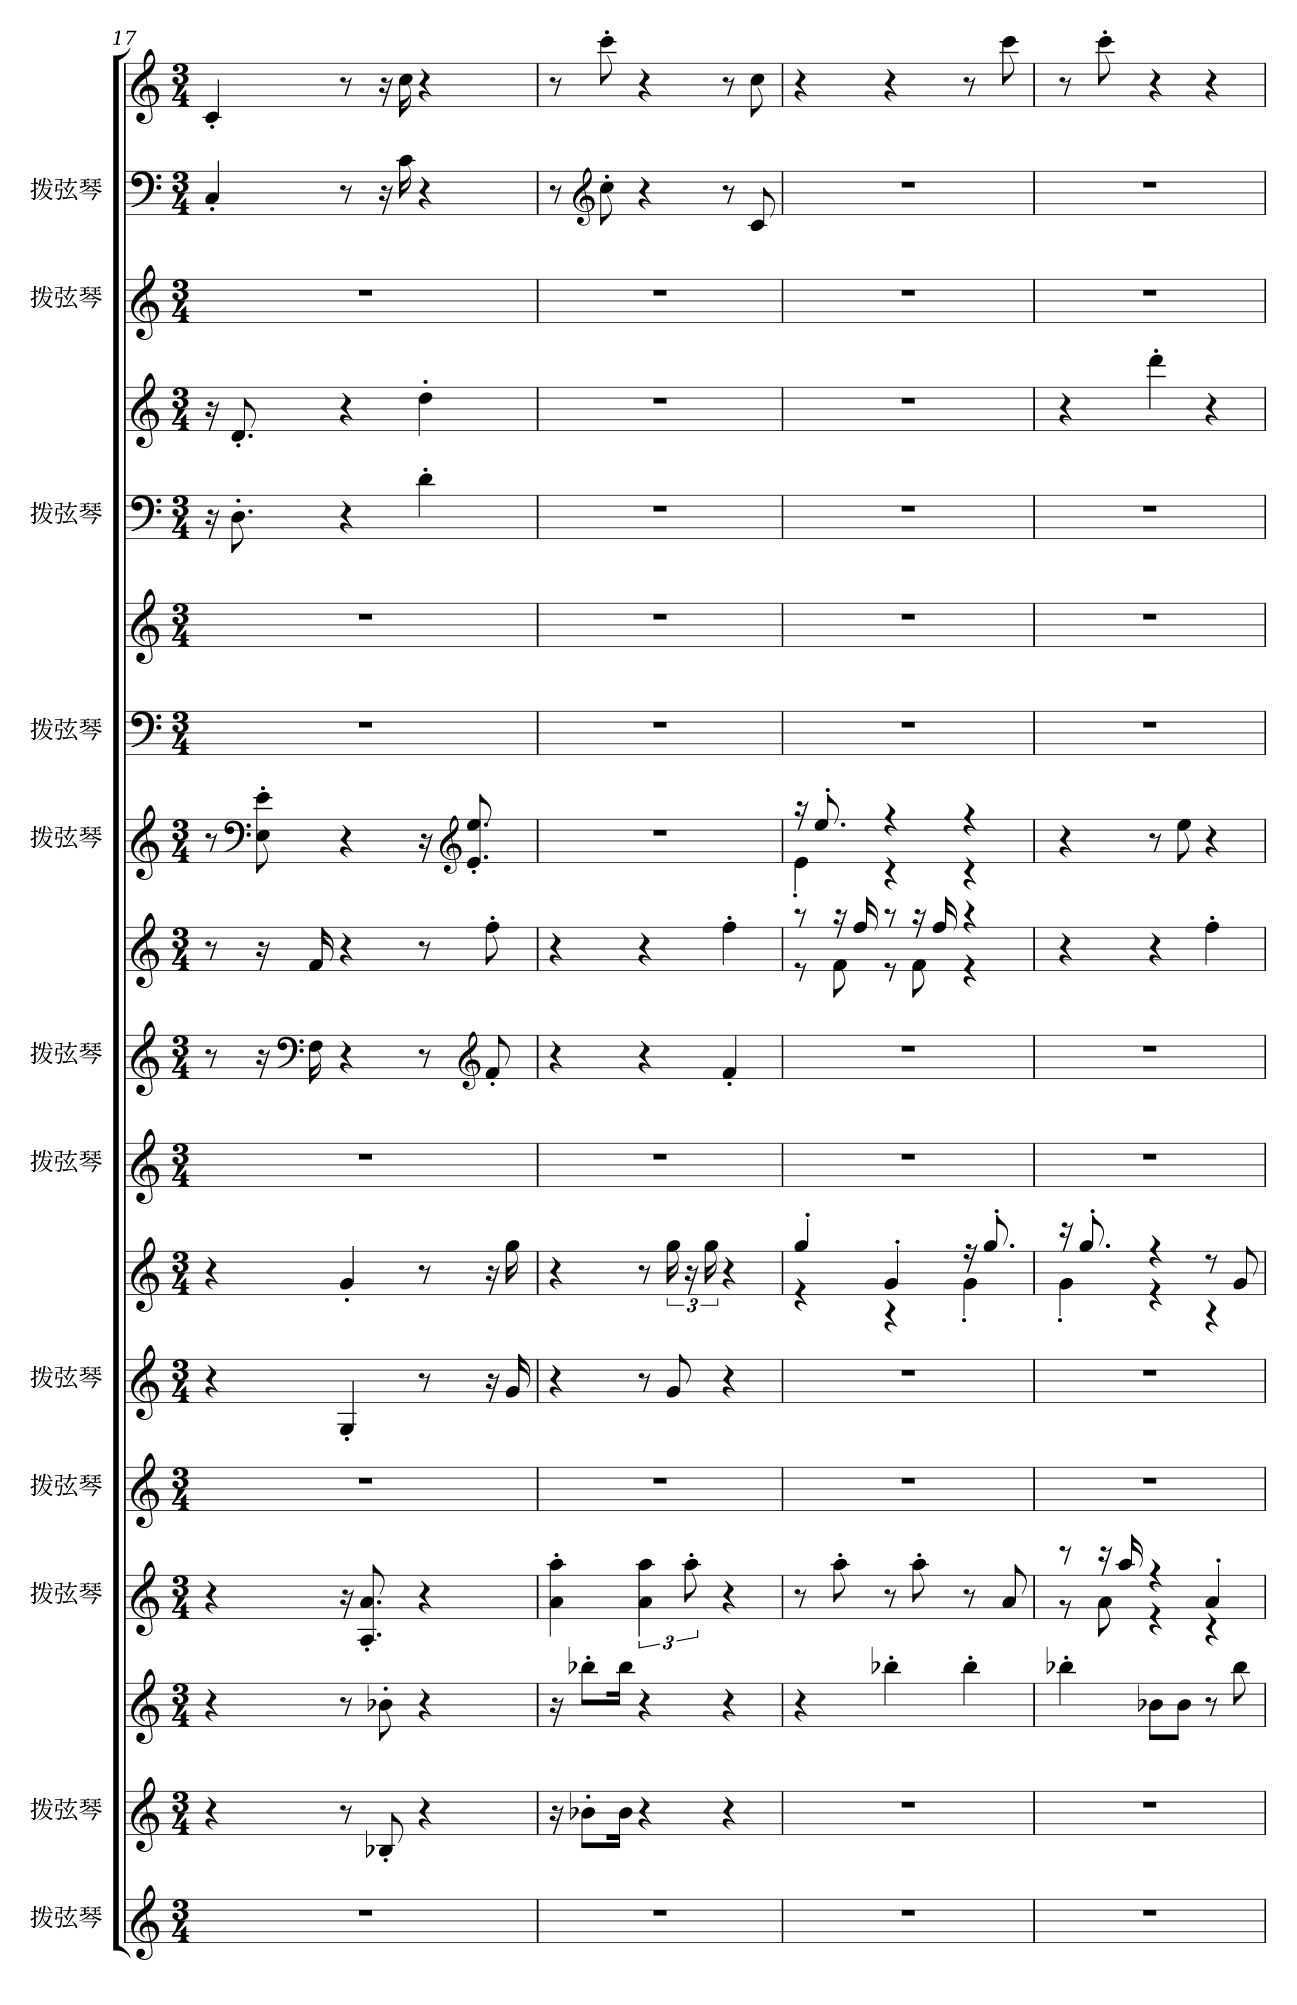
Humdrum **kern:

**kern	**kern	**kern	**kern	**kern	**kern	**kern	**kern	**kern	**kern	**kern	**kern	**kern	**kern	**kern	**kern	**kern	**kern
*part12	*part11	*part11	*part10	*part9	*part8	*part8	*part7	*part6	*part6	*part5	*part4	*part4	*part3	*part3	*part2	*part1	*part1
*staff18	*staff17	*staff16	*staff15	*staff14	*staff13	*staff12	*staff11	*staff10	*staff9	*staff8	*staff7	*staff6	*staff5	*staff4	*staff3	*staff2	*staff1
*I"拨弦琴	*I"拨弦琴	*	*I"拨弦琴	*I"拨弦琴	*I"拨弦琴	*	*I"拨弦琴	*I"拨弦琴	*	*I"拨弦琴	*I"拨弦琴	*	*I"拨弦琴	*	*I"拨弦琴	*I"拨弦琴	*
*clefG2	*clefG2	*clefG2	*clefG2	*clefG2	*clefG2	*clefG2	*clefG2	*clefG2	*clefG2	*clefG2	*clefF4	*clefG2	*clefF4	*clefG2	*clefG2	*clefF4	*clefG2
*k[]	*k[]	*k[]	*k[]	*k[]	*k[]	*k[]	*k[]	*k[]	*k[]	*k[]	*k[]	*k[]	*k[]	*k[]	*k[]	*k[]	*k[]
*M3/4	*M3/4	*M3/4	*M3/4	*M3/4	*M3/4	*M3/4	*M3/4	*M3/4	*M3/4	*M3/4	*M3/4	*M3/4	*M3/4	*M3/4	*M3/4	*M3/4	*M3/4
=17	=17	=17	=17	=17	=17	=17	=17	=17	=17	=17	=17	=17	=17	=17	=17	=17	=17
2.r	4r	4r	4r	2.r	4r	4r	2.r	8r	8r	8r	2.r	2.r	16r	16r	2.r	4C'/	4c'/
.	.	.	.	.	.	.	.	.	.	.	.	.	8.D'\	8.d'/	.	.	.
*	*	*	*	*	*	*	*	*	*	*clefF4	*	*	*	*	*	*	*
.	.	.	.	.	.	.	.	16r	16r	8E\' 8e\'	.	.	.	.	.	.	.
*	*	*	*	*	*	*	*	*clefF4	*	*	*	*	*	*	*	*	*
.	.	.	.	.	.	.	.	16F\	16f/	.	.	.	.	.	.	.	.
.	8r	8r	16r	.	4G'/	4g'/	.	4r	4r	4r	.	.	4r	4r	.	8r	8r
.	.	.	8.A/' 8.a/'	.	.	.	.	.	.	.	.	.	.	.	.	.	.
.	8B-X'/	8b-X'\	.	.	.	.	.	.	.	.	.	.	.	.	.	16r	16r
.	.	.	.	.	.	.	.	.	.	.	.	.	.	.	.	16c\	16cc\
.	4r	4r	4r	.	8r	8r	.	8r	8r	16r	.	.	4d'\	4dd'\	.	4r	4r
*	*	*	*	*	*	*	*	*	*	*clefG2	*	*	*	*	*	*	*
.	.	.	.	.	.	.	.	.	.	8.e/' 8.ee/'	.	.	.	.	.	.	.
*	*	*	*	*	*	*	*	*clefG2	*	*	*	*	*	*	*	*	*
.	.	.	.	.	16r	16r	.	8f'/	8ff'\	.	.	.	.	.	.	.	.
.	.	.	.	.	16g/	16gg\	.	.	.	.	.	.	.	.	.	.	.
!!LO:PB:g=z
=18	=18	=18	=18	=18	=18	=18	=18	=18	=18	=18	=18	=18	=18	=18	=18	=18	=18
2.r	16r	16r	4a\' 4aa\'	2.r	4r	4r	2.r	4r	4r	2.r	2.r	2.r	2.r	2.r	2.r	8r	8r
.	8b-X'\L	8bb-X'\L	.	.	.	.	.	.	.	.	.	.	.	.	.	.	.
*	*	*	*	*	*	*	*	*	*	*	*	*	*	*	*	*clefG2	*
.	.	.	.	.	.	.	.	.	.	.	.	.	.	.	.	8cc'\	8ccc'\
.	16b-\Jk	16bb-\Jk	.	.	.	.	.	.	.	.	.	.	.	.	.	.	.
.	4r	4r	6a\ 6aa\	.	8r	8r	.	4r	4r	.	.	.	.	.	.	4r	4r
.	.	.	.	.	8g/	24gg\	.	.	.	.	.	.	.	.	.	.	.
.	.	.	12aa'\	.	.	24r	.	.	.	.	.	.	.	.	.	.	.
.	.	.	.	.	.	24gg\	.	.	.	.	.	.	.	.	.	.	.
.	4r	4r	4r	.	4r	4r	.	4f'/	4ff'\	.	.	.	.	.	.	8r	8r
.	.	.	.	.	.	.	.	.	.	.	.	.	.	.	.	8c/	8cc\
=19	=19	=19	=19	=19	=19	=19	=19	=19	=19	=19	=19	=19	=19	=19	=19	=19	=19
*	*	*	*	*	*	*^	*	*	*^	*^	*	*	*	*	*	*	*
2.r	2.r	4r	8r	2.r	2.r	4gg'/	4r	2.r	2.r	8r	8r	16r	4e'\	2.r	2.r	2.r	2.r	2.r	2.r	4r
.	.	.	.	.	.	.	.	.	.	.	.	8.ee'/	.	.	.	.	.	.	.	.
.	.	.	8aa'\	.	.	.	.	.	.	16r	8f\	.	.	.	.	.	.	.	.	.
.	.	.	.	.	.	.	.	.	.	16ff/	.	.	.	.	.	.	.	.	.	.
.	.	4bb-X'\	8r	.	.	4g'/	4r	.	.	8r	8r	4r	4r	.	.	.	.	.	.	4r
.	.	.	8aa'\	.	.	.	.	.	.	16r	8f\	.	.	.	.	.	.	.	.	.
.	.	.	.	.	.	.	.	.	.	16ff/	.	.	.	.	.	.	.	.	.	.
.	.	4bb-'\	8r	.	.	16r	4g'\	.	.	4r	4r	4r	4r	.	.	.	.	.	.	8r
.	.	.	.	.	.	8.gg'/	.	.	.	.	.	.	.	.	.	.	.	.	.	.
.	.	.	8a/	.	.	.	.	.	.	.	.	.	.	.	.	.	.	.	.	8ccc\
*	*	*	*	*	*	*	*	*	*	*v	*v	*	*	*	*	*	*	*	*	*
*	*	*	*	*	*	*	*	*	*	*	*v	*v	*	*	*	*	*	*	*
=20	=20	=20	=20	=20	=20	=20	=20	=20	=20	=20	=20	=20	=20	=20	=20	=20	=20	=20
*	*	*	*^	*	*	*	*	*	*	*	*	*	*	*	*	*	*	*
2.r	2.r	4bb-X'\	8r	8r	2.r	2.r	16r	4g'\	2.r	2.r	4r	4r	2.r	2.r	2.r	4r	2.r	2.r	8r
.	.	.	.	.	.	.	8.gg'/	.	.	.	.	.	.	.	.	.	.	.	.
.	.	.	16r	8a\	.	.	.	.	.	.	.	.	.	.	.	.	.	.	8ccc'\
.	.	.	16aa/	.	.	.	.	.	.	.	.	.	.	.	.	.	.	.	.
.	.	8b-X\L	4r	4r	.	.	4r	4r	.	.	4r	8r	.	.	.	4ddd'\	.	.	4r
.	.	8b-\J	.	.	.	.	.	.	.	.	.	8ee\	.	.	.	.	.	.	.
.	.	8r	4a'/	4r	.	.	8r	4r	.	.	4ff'\	4r	.	.	.	4r	.	.	4r
.	.	8bb-\	.	.	.	.	8g/	.	.	.	.	.	.	.	.	.	.	.	.
*	*	*	*v	*v	*	*	*v	*v	*	*	*	*	*	*	*	*	*	*	*
=	=	=	=	=	=	=	=	=	=	=	=	=	=	=	=	=	=
*-	*-	*-	*-	*-	*-	*-	*-	*-	*-	*-	*-	*-	*-	*-	*-	*-	*-
